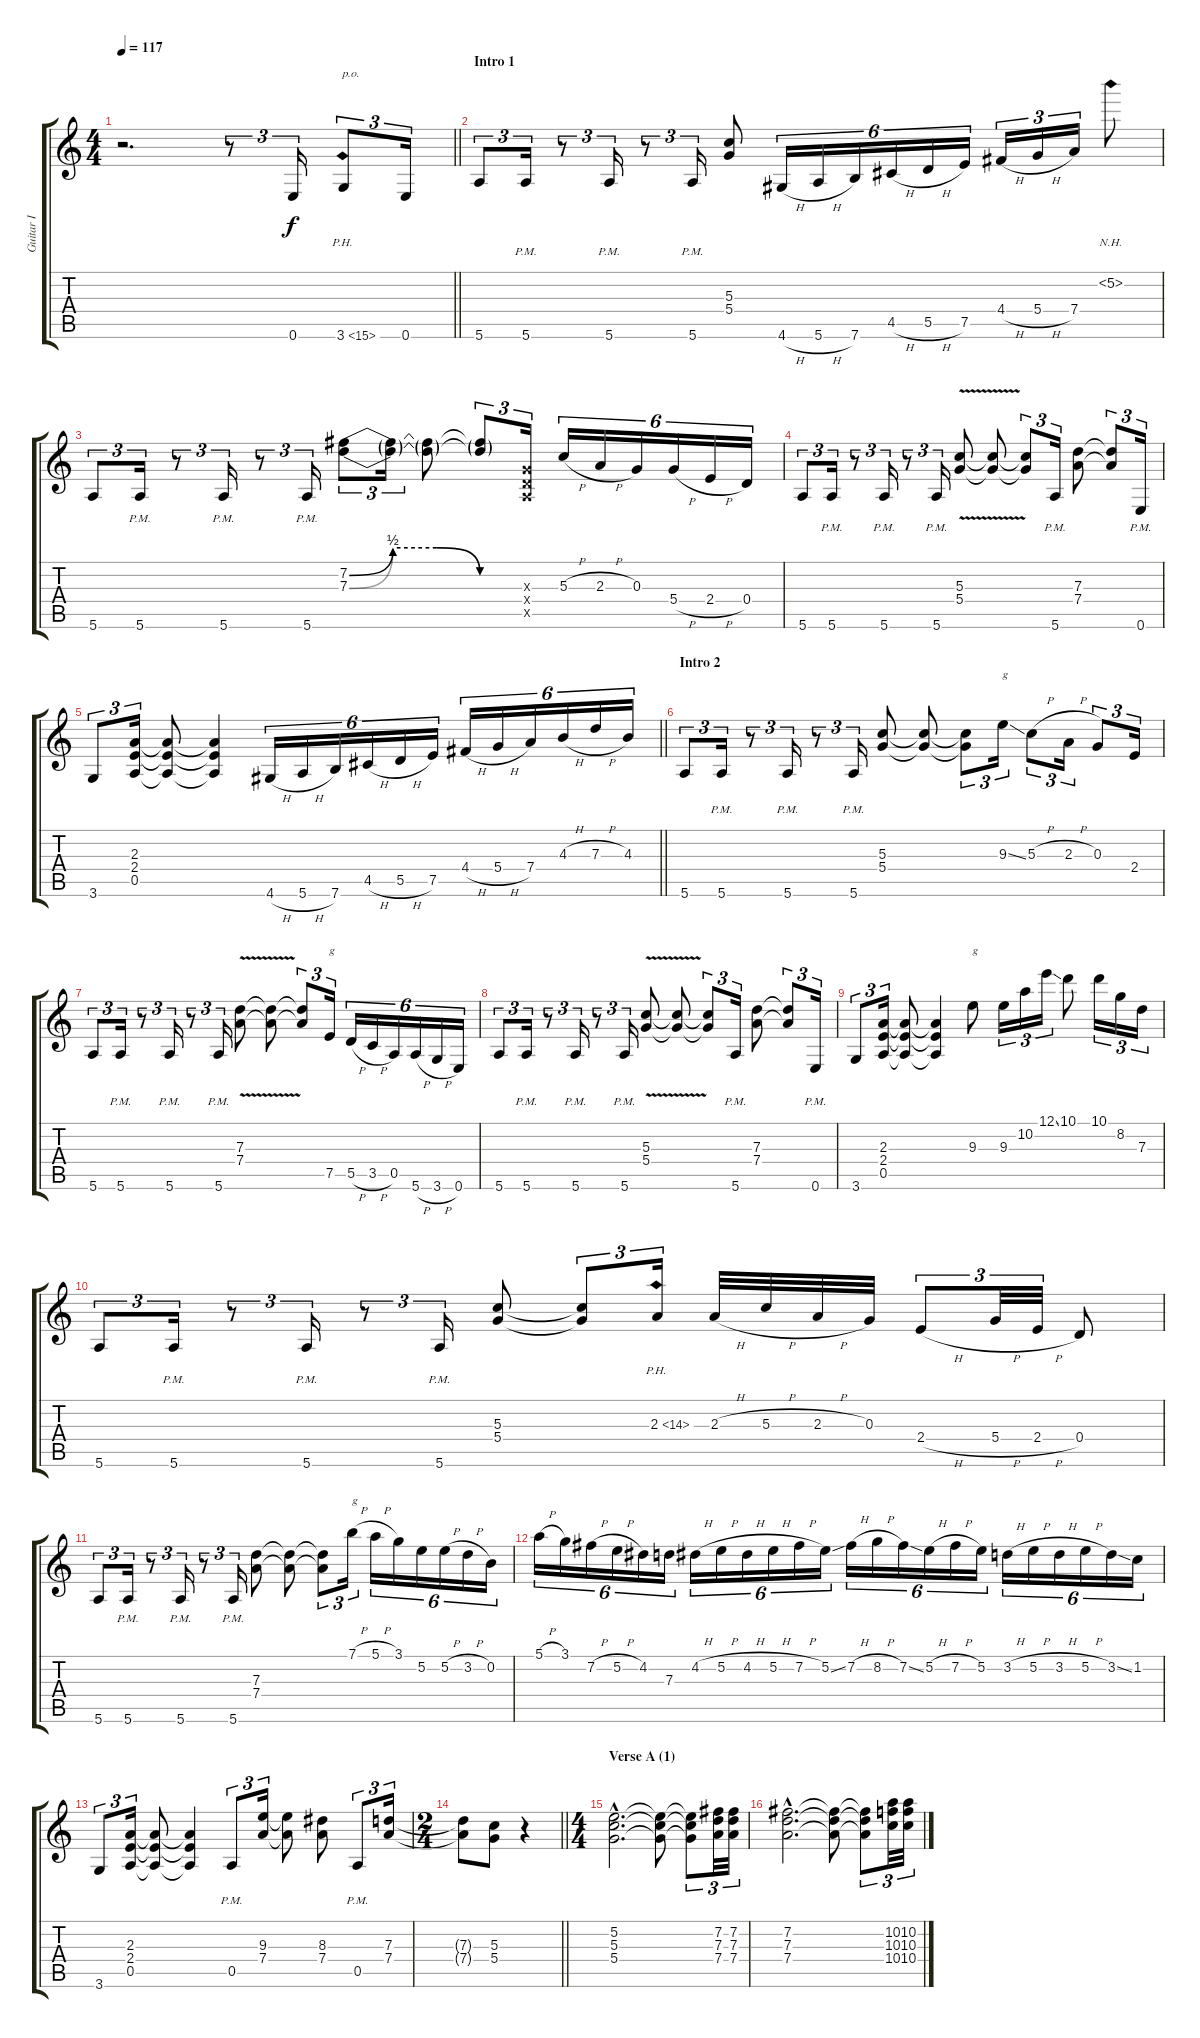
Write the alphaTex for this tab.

\track ("Guitar I" "Guitar I") {instrument distortionguitar}
\staff {score tabs}
\tuning (E4 B3 G3 D3 A2 E2) {hide}
\ts (4 4)
\tempo 117
\clef g2
\barLineRight lightlight
\ks aminor
r.2{d dy f instrument distortionguitar} r.8{tu (3 2)} 0.6.16{tu (3 2)} 3.6{ph 12}.8{tu (3 2) txt "p.o."} 0.6.16{tu (3 2)} |
\section ("" "Intro 1")
5.6.8{tu (3 2)} 5.6{pm}.16{tu (3 2)} r.8{tu (3 2)} 5.6{pm}.16{tu (3 2)} r.8{tu (3 2)} 5.6{pm}.16{tu (3 2)} (5.3 5.4).8 4.6{h}.16{tu (6 4)} 5.6{h}.16{tu (6 4)} 7.6.16{tu (6 4)} 4.5{h}.16{tu (6 4)} 5.5{h}.16{tu (6 4)} 7.5.16{tu (6 4)} 4.4{h}.16{tu (3 2)} 5.4{h}.16{tu (3 2)} 7.4.16{tu (3 2)} 5.2{nh}.8 |
5.6.8{tu (3 2)} 5.6{pm}.16{tu (3 2)} r.8{tu (3 2)} 5.6{pm}.16{tu (3 2)} r.8{tu (3 2)} 5.6{pm}.16{tu (3 2)} (7.2{be (custom 0 0 15 2 30 2 45 0 60 0)} 7.3{be (custom 0 0 15 2 30 2 45 0 60 0)}).8{tu (3 2)} (7.2{t} 7.3{t}).16{tu (3 2)} (7.2{t} 7.3{t}).8 (7.2{t} 7.3{t}).8{tu (3 2)} (0.3{x} 0.4{x} 0.5{x}).16{tu (3 2)} 5.3{h}.16{tu (6 4)} 2.3{h}.16{tu (6 4)} 0.3.16{tu (6 4)} 5.4{h}.16{tu (6 4)} 2.4{h}.16{tu (6 4)} 0.4.16{tu (6 4)} |
5.6.8{tu (3 2)} 5.6{pm}.16{tu (3 2)} r.8{tu (3 2)} 5.6{pm}.16{tu (3 2)} r.8{tu (3 2)} 5.6{pm}.16{tu (3 2)} (5.3{v} 5.4{v}).8 (5.3{t} 5.4{t}).8 (5.3{t} 5.4{t}).8{tu (3 2)} 5.6{pm}.16{tu (3 2)} (7.3 7.4).8 (7.3{t} 7.4{t}).8{tu (3 2)} 0.6{pm}.16{tu (3 2)} |
\barLineRight lightlight
3.6.8{tu (3 2)} (2.3 2.4 0.5).16{tu (3 2)} (2.3{t} 2.4{t} 0.5{t}).8 (2.3{t} 2.4{t} 0.5{t}).4 4.6{h}.16{tu (6 4)} 5.6{h}.16{tu (6 4)} 7.6.16{tu (6 4)} 4.5{h}.16{tu (6 4)} 5.5{h}.16{tu (6 4)} 7.5.16{tu (6 4)} 4.4{h}.16{tu (6 4)} 5.4{h}.16{tu (6 4)} 7.4.16{tu (6 4)} 4.3{h}.16{tu (6 4)} 7.3{h}.16{tu (6 4)} 4.3.16{tu (6 4)} |
\section ("" "Intro 2")
5.6.8{tu (3 2)} 5.6{pm}.16{tu (3 2)} r.8{tu (3 2)} 5.6{pm}.16{tu (3 2)} r.8{tu (3 2)} 5.6{pm}.16{tu (3 2)} (5.3 5.4).8 (5.3{t} 5.4{t}).8 (5.3{t} 5.4{t}).8{tu (3 2)} 9.3{ss}.16{tu (3 2) txt "g"} 5.3{h}.8{tu (3 2)} 2.3{h}.16{tu (3 2)} 0.3.8{tu (3 2)} 2.4.16{tu (3 2)} |
5.6.8{tu (3 2)} 5.6{pm}.16{tu (3 2)} r.8{tu (3 2)} 5.6{pm}.16{tu (3 2)} r.8{tu (3 2)} 5.6{pm}.16{tu (3 2)} (7.3{v} 7.4{v}).8 (7.3{t} 7.4{t}).8 (7.3{t} 7.4{t}).8{tu (3 2)} 7.5.16{tu (3 2) txt "g"} 5.5{h}.16{tu (6 4)} 3.5{h}.16{tu (6 4)} 0.5.16{tu (6 4)} 5.6{h}.16{tu (6 4)} 3.6{h}.16{tu (6 4)} 0.6.16{tu (6 4)} |
5.6.8{tu (3 2)} 5.6{pm}.16{tu (3 2)} r.8{tu (3 2)} 5.6{pm}.16{tu (3 2)} r.8{tu (3 2)} 5.6{pm}.16{tu (3 2)} (5.3{v} 5.4{v}).8 (5.3{t} 5.4{t}).8 (5.3{t} 5.4{t}).8{tu (3 2)} 5.6{pm}.16{tu (3 2)} (7.3 7.4).8 (7.3{t} 7.4{t}).8{tu (3 2)} 0.6{pm}.16{tu (3 2)} |
3.6.8{tu (3 2)} (2.3 2.4 0.5).16{tu (3 2)} (2.3{t} 2.4{t} 0.5{t}).8 (2.3{t} 2.4{t} 0.5{t}).4 9.3.8{txt "g"} 9.3.16{tu (3 2)} 10.2.16{tu (3 2)} 12.1{ss}.16{tu (3 2)} 10.1.8 10.1.16{tu (3 2)} 8.2.16{tu (3 2)} 7.3.16{tu (3 2)} |
5.6.8{tu (3 2)} 5.6{pm}.16{tu (3 2)} r.8{tu (3 2)} 5.6{pm}.16{tu (3 2)} r.8{tu (3 2)} 5.6{pm}.16{tu (3 2)} (5.3 5.4).8 (5.3{t} 5.4{t}).8{tu (3 2)} 2.3{ph 12}.16{tu (3 2)} 2.3{h}.32 5.3{h}.32 2.3{h}.32 0.3.32 2.4{h}.8{tu (3 2)} 5.4{h}.32{tu (3 2)} 2.4{h}.32{tu (3 2)} 0.4.8 |
5.6.8{tu (3 2)} 5.6{pm}.16{tu (3 2)} r.8{tu (3 2)} 5.6{pm}.16{tu (3 2)} r.8{tu (3 2)} 5.6{pm}.16{tu (3 2)} (7.3 7.4).8 (7.3{t} 7.4{t}).8 (7.3{t} 7.4{t}).8{tu (3 2)} 7.1{h}.16{tu (3 2) txt "g"} 5.1{h}.16{tu (6 4)} 3.1.16{tu (6 4)} 5.2.16{tu (6 4)} 5.2{h}.16{tu (6 4)} 3.2{h}.16{tu (6 4)} 0.2.16{tu (6 4)} |
5.1{h}.16{tu (6 4)} 3.1.16{tu (6 4)} 7.2{h}.16{tu (6 4)} 5.2{h}.16{tu (6 4)} 4.2.16{tu (6 4)} 7.3.16{tu (6 4)} 4.2{h}.16{tu (6 4)} 5.2{h}.16{tu (6 4)} 4.2{h}.16{tu (6 4)} 5.2{h}.16{tu (6 4)} 7.2{h}.16{tu (6 4)} 5.2{ss}.16{tu (6 4)} 7.2{h}.16{tu (6 4)} 8.2{h}.16{tu (6 4)} 7.2{ss}.16{tu (6 4)} 5.2{h}.16{tu (6 4)} 7.2{h}.16{tu (6 4)} 5.2.16{tu (6 4)} 3.2{h}.16{tu (6 4)} 5.2{h}.16{tu (6 4)} 3.2{h}.16{tu (6 4)} 5.2{h}.16{tu (6 4)} 3.2{ss}.16{tu (6 4)} 1.2.16{tu (6 4)} |
3.6.8{tu (3 2)} (2.3 2.4 0.5).16{tu (3 2)} (2.3{t} 2.4{t} 0.5{t}).8 (2.3{t} 2.4{t} 0.5{t}).4 0.5{pm}.8{tu (3 2)} (9.3 7.4).16{tu (3 2)} (9.3{t} 7.4{t}).8 (8.3 7.4).8 0.5{pm}.8{tu (3 2)} (7.3 7.4).16{tu (3 2)} |
\ts (2 4)
\barLineRight lightlight
(7.3{t} 7.4{t}).8 (5.3 5.4).8 r.4 |
\ts (4 4)
\section ("" "Verse A (1)")
(5.2{hac} 5.3{hac} 5.4{hac}).2{d} (5.2{t} 5.3{t} 5.4{t}).8 (5.2{t} 5.3{t} 5.4{t}).8{tu (3 2)} (7.2 7.3 7.4).32{tu (3 2)} (7.2 7.3 7.4).32{tu (3 2)} |
(7.2{hac} 7.3{hac} 7.4{hac}).2{d} (7.2{t} 7.3{t} 7.4{t}).8 (7.2{t} 7.3{t} 7.4{t}).8{tu (3 2)} (10.2 10.3 10.4).32{tu (3 2)} (10.2 10.3 10.4).32{tu (3 2)}
